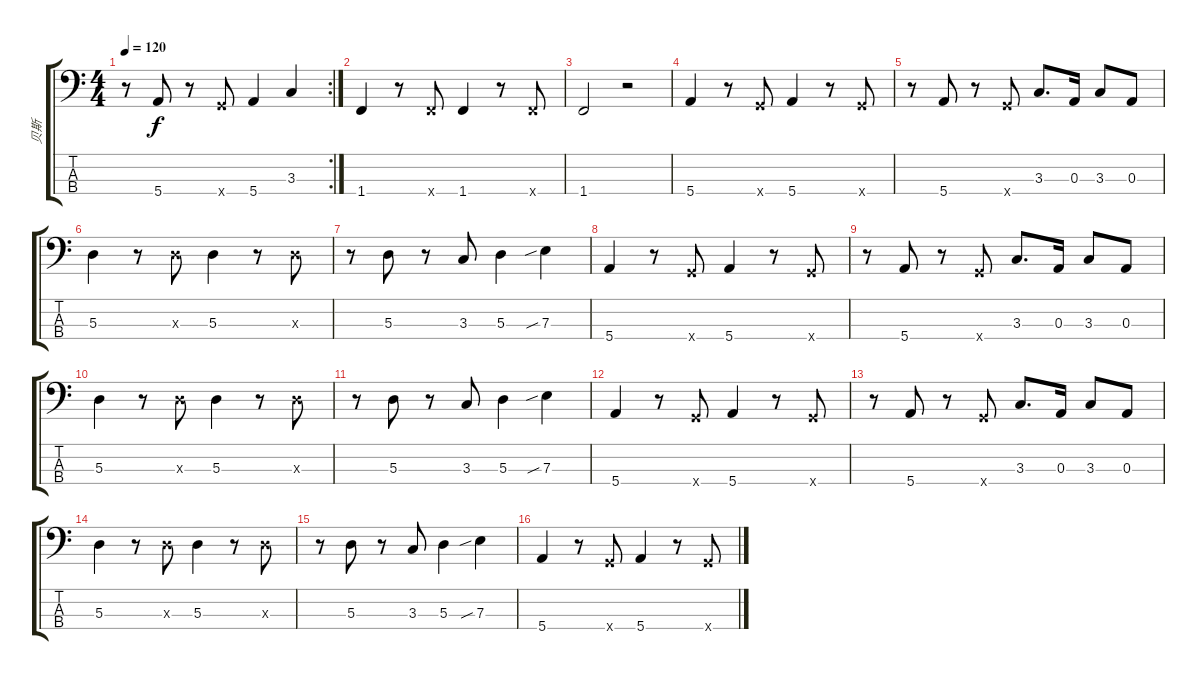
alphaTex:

\track ("贝斯" "贝斯") {instrument electricbassfinger}
\staff {score tabs}
\tuning (G2 D2 A1 E1) {hide}
\rc 2
\ts (4 4)
\tempo 120
\clef f4
\ks c
r.8{dy f} 5.4.8 r.8 3.4{x}.8 5.4.4 3.3.4 |
1.4.4 r.8 1.4{x}.8 1.4.4 r.8 1.4{x}.8 |
1.4.2 r.2 |
5.4.4 r.8 3.4{x}.8 5.4.4 r.8 3.4{x}.8 |
r.8 5.4.8 r.8 3.4{x}.8 3.3.8{d} 0.3.16 3.3.8 0.3.8 |
5.3.4 r.8 5.3{x}.8 5.3.4 r.8 5.3{x}.8 |
r.8 5.3.8 r.8 3.3.8 5.3.4 7.3{sib}.4 |
5.4.4 r.8 3.4{x}.8 5.4.4 r.8 3.4{x}.8 |
r.8 5.4.8 r.8 3.4{x}.8 3.3.8{d} 0.3.16 3.3.8 0.3.8 |
5.3.4 r.8 5.3{x}.8 5.3.4 r.8 5.3{x}.8 |
r.8 5.3.8 r.8 3.3.8 5.3.4 7.3{sib}.4 |
5.4.4 r.8 3.4{x}.8 5.4.4 r.8 3.4{x}.8 |
r.8 5.4.8 r.8 3.4{x}.8 3.3.8{d} 0.3.16 3.3.8 0.3.8 |
5.3.4 r.8 5.3{x}.8 5.3.4 r.8 5.3{x}.8 |
r.8 5.3.8 r.8 3.3.8 5.3.4 7.3{sib}.4 |
5.4.4 r.8 3.4{x}.8 5.4.4 r.8 3.4{x}.8
